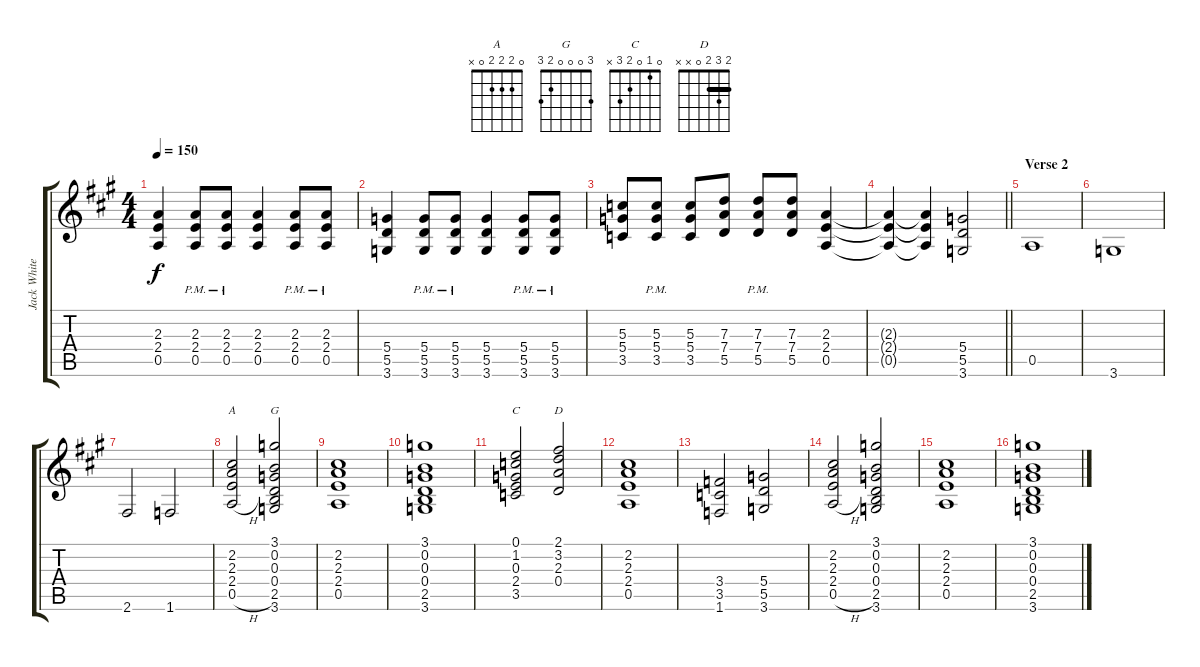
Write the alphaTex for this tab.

\track ("Jack White Guitar" "Jack White") {instrument overdrivenguitar}
\staff {score tabs}
\tuning (E4 B3 G3 D3 A2 E2) {hide}
\chord ("A" 0 2 2 2 0 x)
\chord ("G" 3 0 0 0 2 3)
\chord ("C" 0 1 0 2 3 x)
\chord ("D" 2 3 2 0 x x) {barre 2}
\ts (4 4)
\tempo 150
\clef g2
\ks a
(2.3 2.4 0.5).4{dy f} (2.3{pm} 2.4{pm} 0.5{pm}).8 (2.3{pm} 2.4{pm} 0.5{pm}).8 (2.3 2.4 0.5).4 (2.3{pm} 2.4{pm} 0.5{pm}).8 (2.3{pm} 2.4{pm} 0.5{pm}).8 |
(5.4 5.5 3.6).4 (5.4{pm} 5.5{pm} 3.6{pm}).8 (5.4{pm} 5.5{pm} 3.6{pm}).8 (5.4 5.5 3.6).4 (5.4{pm} 5.5{pm} 3.6{pm}).8 (5.4{pm} 5.5{pm} 3.6{pm}).8 |
(5.3 5.4 3.5).8 (5.3{pm} 5.4{pm} 3.5{pm}).8 (5.3 5.4 3.5).8 (7.3 7.4 5.5).8 (7.3{pm} 7.4{pm} 5.5{pm}).8 (7.3 7.4 5.5).8 (2.3 2.4 0.5).4 |
\barLineRight lightlight
(2.3{t} 2.4{t} 0.5{t}).4 (2.3{t} 2.4{t} 0.5{t}).4 (5.4 5.5 3.6).2 |
\section ("" "Verse 2")
0.5.1 |
3.6.1 |
2.6.2 1.6.2 |
(2.2 2.3 2.4 0.5{h}).2{ch "A"} (3.1 0.2 0.3 0.4 2.5 3.6).2{ch "G"} |
(2.2 2.3 2.4 0.5).1 |
(3.1 0.2 0.3 0.4 2.5 3.6).1 |
(0.1 1.2 0.3 2.4 3.5).2{ch "C"} (2.1 3.2 2.3 0.4).2{ch "D"} |
(2.2 2.3 2.4 0.5).1 |
(3.4 3.5 1.6).2 (5.4 5.5 3.6).2 |
(2.2 2.3 2.4 0.5{h}).2 (3.1 0.2 0.3 0.4 2.5 3.6).2 |
(2.2 2.3 2.4 0.5).1 |
(3.1 0.2 0.3 0.4 2.5 3.6).1
